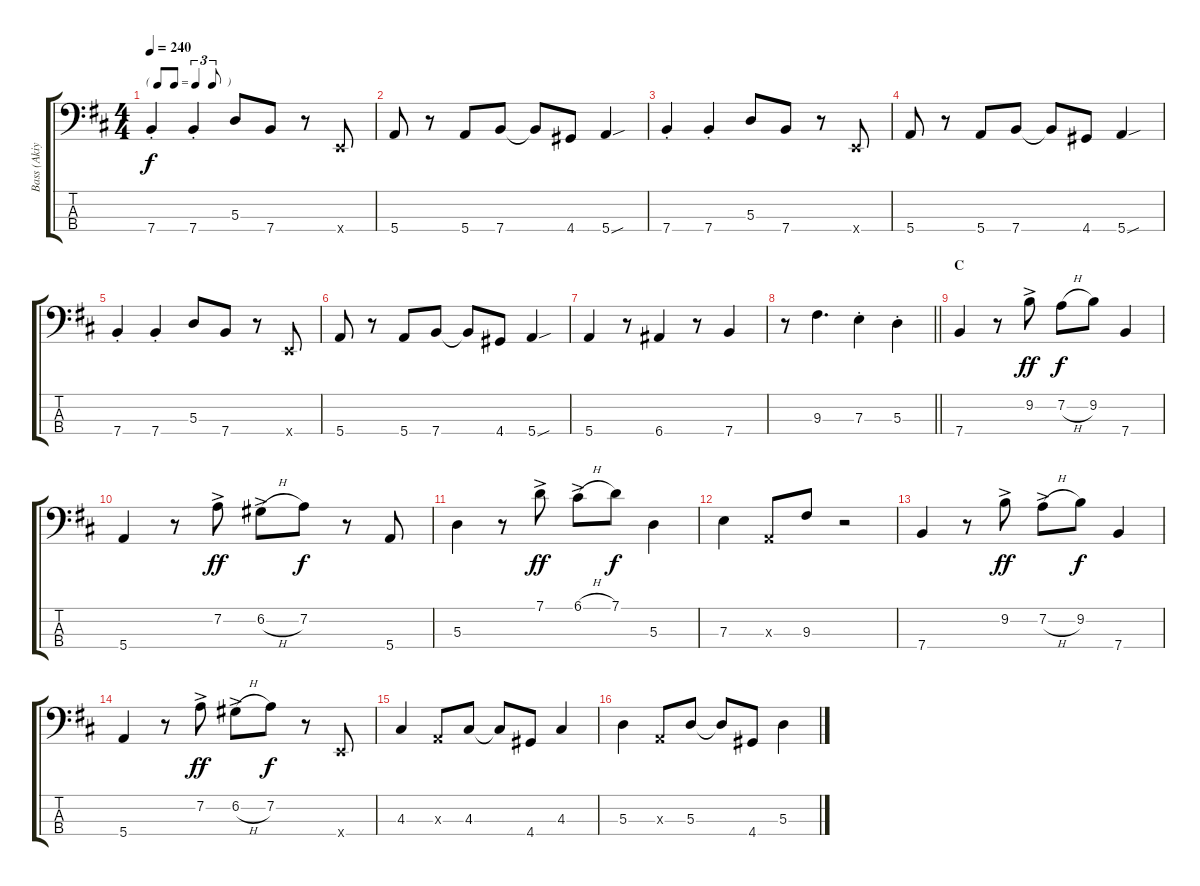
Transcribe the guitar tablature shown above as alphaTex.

\track ("Bass (Akiyama Mio)" "Bass (Akiy") {instrument electricbassfinger}
\staff {score tabs}
\tuning (G2 D2 A1 E1) {hide}
\ts (4 4)
\tf triplet8th
\tempo 240
\clef f4
\ks d
7.4{st}.4{dy f} 7.4{st}.4 5.3.8 7.4.8 r.8 0.4{x}.8 |
5.4.8 r.8 5.4.8 7.4.8 7.4{t}.8 4.4.8 5.4{sou}.4 |
7.4{st}.4 7.4{st}.4 5.3.8 7.4.8 r.8 0.4{x}.8 |
5.4.8 r.8 5.4.8 7.4.8 7.4{t}.8 4.4.8 5.4{sou}.4 |
7.4{st}.4 7.4{st}.4 5.3.8 7.4.8 r.8 0.4{x}.8 |
5.4.8 r.8 5.4.8 7.4.8 7.4{t}.8 4.4.8 5.4{sou}.4 |
5.4.4 r.8 6.4.4 r.8 7.4.4 |
\barLineRight lightlight
r.8 9.3.4{d} 7.3{st}.4 5.3{st}.4 |
\section ("" "C")
7.4.4 r.8 9.2{ac}.8{dy ff} 7.2{h}.8{dy f} 9.2.8 7.4.4 |
5.4.4 r.8 7.2{ac}.8{dy ff} 6.2{h ac}.8 7.2.8{dy f} r.8 5.4.8 |
5.3.4 r.8 7.1{ac}.8{dy ff} 6.1{h ac}.8 7.1.8{dy f} 5.3.4 |
7.3.4 0.3{x}.8 9.3.8 r.2 |
7.4.4 r.8 9.2{ac}.8{dy ff} 7.2{h ac}.8 9.2.8{dy f} 7.4.4 |
5.4.4 r.8 7.2{ac}.8{dy ff} 6.2{h ac}.8 7.2.8{dy f} r.8 0.4{x}.8 |
4.3.4 0.3{x}.8 4.3.8 4.3{t}.8 4.4.8 4.3.4 |
5.3.4 0.3{x}.8 5.3.8 5.3{t}.8 4.4.8 5.3.4
